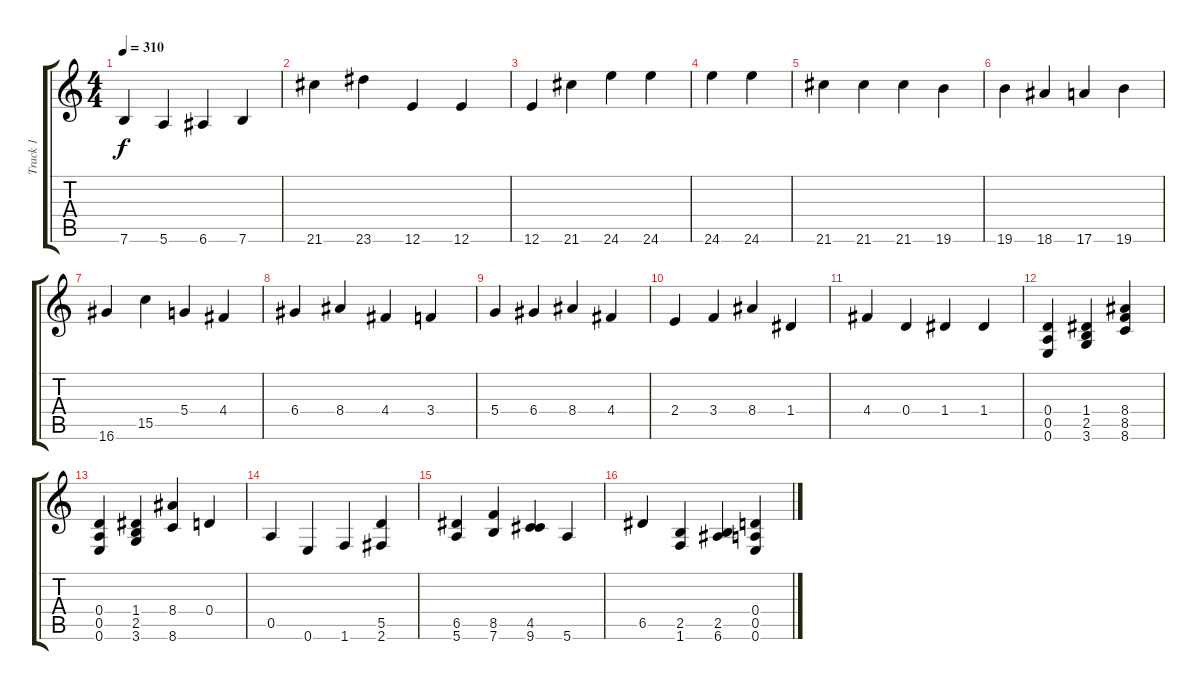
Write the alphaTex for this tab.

\track ("Track 1" "Track 1") {instrument distortionguitar}
\staff {score tabs}
\tuning (E4 B3 G3 D3 A2 E2) {hide}
\ts (4 4)
\tempo 310
\clef g2
\ks c
7.6.4{dy f} 5.6.4 6.6.4 7.6.4 |
21.6.4 23.6.4 12.6.4 12.6.4 |
12.6.4 21.6.4 24.6.4 24.6.4 |
24.6.4 24.6.4 |
21.6.4 21.6.4 21.6.4 19.6.4 |
19.6.4 18.6.4 17.6.4 19.6.4 |
16.6.4 15.5.4 5.4.4 4.4.4 |
6.4.4 8.4.4 4.4.4 3.4.4 |
5.4.4 6.4.4 8.4.4 4.4.4 |
2.4.4 3.4.4 8.4.4 1.4.4 |
4.4.4 0.4.4 1.4.4 1.4.4 |
(0.4 0.5 0.6).4 (1.4 2.5 3.6).4 (8.4 8.5 8.6).4 |
(0.4 0.5 0.6).4 (1.4 2.5 3.6).4 (8.4 8.6).4 0.4.4 |
0.5.4 0.6.4 1.6.4 (5.5 2.6).4 |
(6.5 5.6).4 (8.5 7.6).4 (4.5 9.6).4 5.6.4 |
6.5.4 (2.5 1.6).4 (2.5 6.6).4 (0.4 0.5 0.6).4
